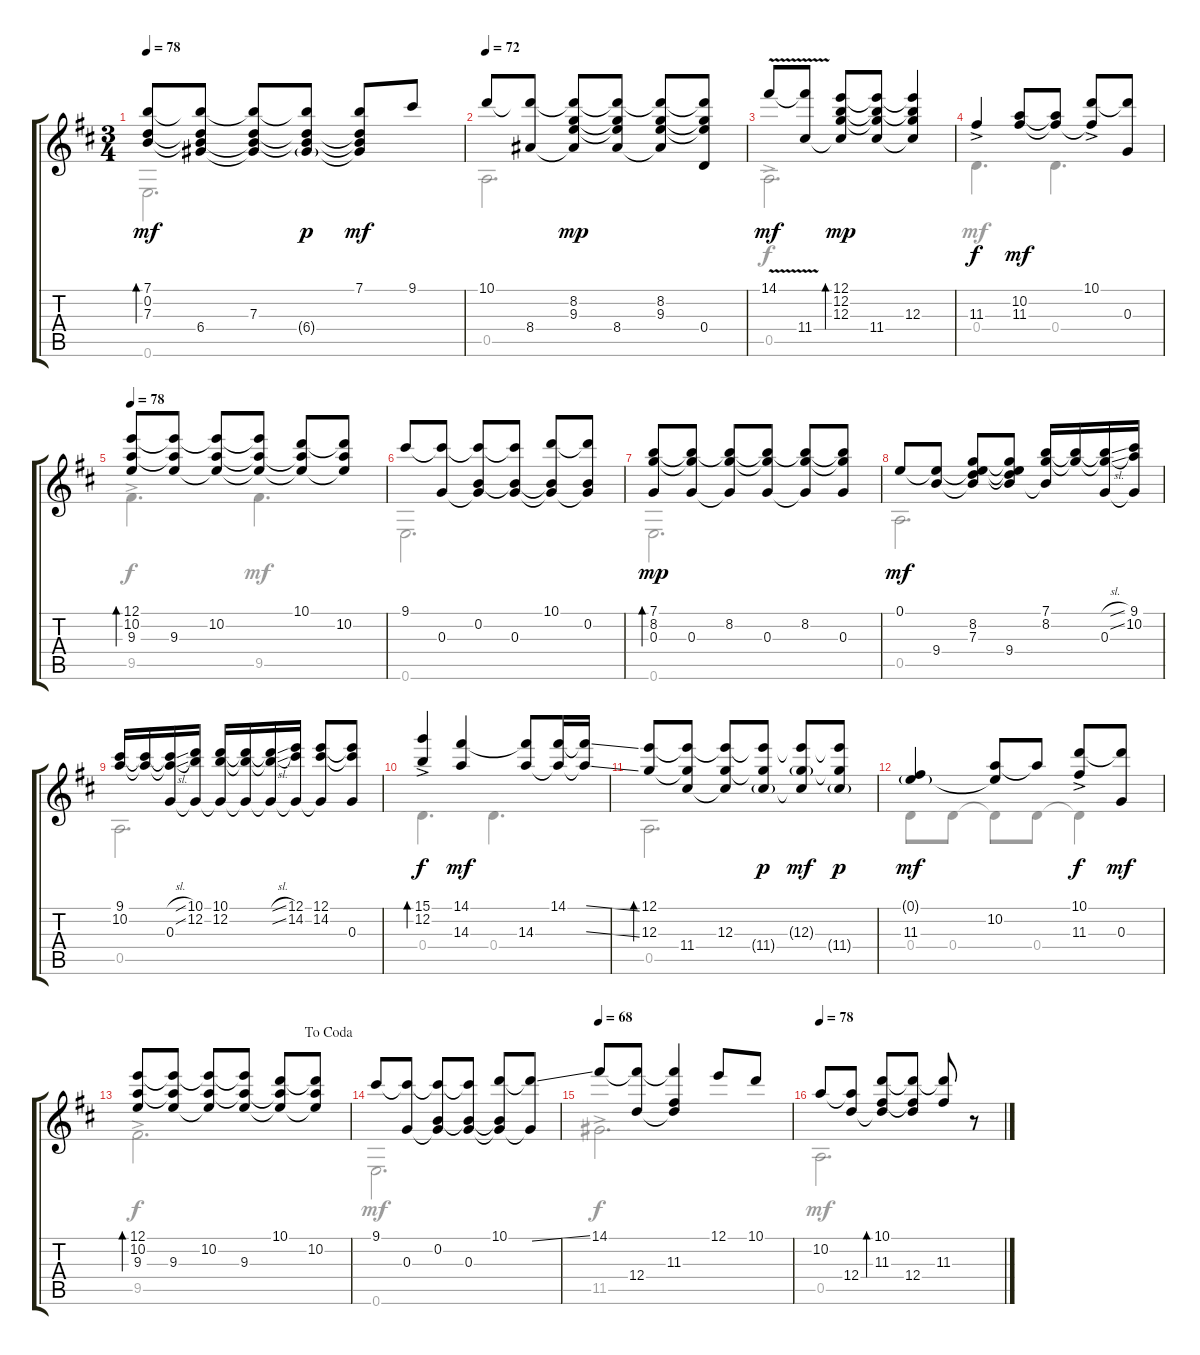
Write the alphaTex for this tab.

\track "" {instrument acousticguitarsteel}
\staff {score tabs}
\tuning (E4 B3 G3 D3 A2 E2) {hide}
\voice
\ts (3 4)
\tempo 78
\clef g2
\ks d
(7.1 0.2 7.3).8{bd 30 dy mf} (7.1{t} 0.2{t} 7.3{t} 6.4).8 (7.1{t} 0.2{t} 7.3 6.4{t}).8 (7.1{t} 0.2{t} 7.3{t} 6.4{g}).8{dy p} (7.1 0.2{t} 7.3{t} 6.4{t}).8{dy mf} 9.1.8 |
\tempo 72
10.1.8 (10.1{t} 8.4).8 (10.1{t} 8.2 9.3 8.4{t}).8{dy mp} (10.1{t} 8.2{t} 9.3{t} 8.4).8 (10.1{t} 8.2 9.3 8.4{t}).8 (10.1{t} 8.2{t} 9.3{t} 0.4).8 |
14.1{v}.8{dy mf} (14.1{t} 11.4).8 (12.1 12.2 12.3 11.4{t}).8{bd 30 dy mp} (12.1{t} 12.2{t} 12.3{t} 11.4).8 (12.1{t} 12.2{t} 12.3 11.4{t}).4 |
11.3{ac}.4{dy f} (10.2 11.3).8{dy mf} (10.2{t} 11.3{t}).8 (10.1{ac} 11.3{t}).8 (10.1{t} 0.3).8 |
\tempo 78
(12.1 10.2 9.3).8{bd 30} (12.1{t} 10.2{t} 9.3).8 (12.1{t} 10.2 9.3{t}).8 (12.1{t} 10.2{t} 9.3{t}).8 (10.1 10.2{t} 9.3{t}).8 (10.1{t} 10.2 9.3{t}).8 |
9.1.8 (9.1{t} 0.3).8 (9.1{t} 0.2 0.3{t}).8 (9.1{t} 0.2{t} 0.3).8 (10.1 0.2{t} 0.3{t}).8 (10.1{t} 0.2 0.3{t}).8 |
(7.1 8.2 0.3).8{bd 30 dy mp} (7.1{t} 8.2{t} 0.3).8 (7.1{t} 8.2 0.3{t}).8 (7.1{t} 8.2{t} 0.3).8 (7.1{t} 8.2 0.3{t}).8 (7.1{t} 8.2{t} 0.3).8 |
0.1.8{dy mf} (0.1{t} 9.4).8 (0.1{t} 8.2 7.3 9.4{t}).8 (0.1{t} 8.2{t} 7.3{t} 9.4).8 (7.1 8.2 9.4{t}).16 (7.1{t} 8.2{t}).16 (7.1{sl t} 8.2{sl t} 0.3).16 (9.1 10.2 0.3{t}).16 |
(9.1 10.2).16 (9.1{t} 10.2{t}).16 (9.1{sl t} 10.2{sl t} 0.3).16 (10.1 12.2 0.3{t}).16 (10.1 12.2 0.3{t}).16 (10.1{t} 12.2{t} 0.3{t}).16 (10.1{sl t} 12.2{sl t} 0.3{t}).16 (12.1 14.2 0.3{t}).16 (12.1 14.2 0.3{t}).8 (12.1{t} 14.2{t} 0.3).8 |
(15.1{ac} 12.2{ac}).4{bd 30 dy f} (14.1 14.3).4{dy mf} (14.1{t} 14.3).8 (14.1 14.3{t}).16 (14.1{ss t} 14.3{ss t}).16 |
(12.1 12.3).8{bd 30} (12.1{t} 12.3{t} 11.4).8 (12.1{t} 12.3 11.4{t}).8 (12.1{t} 12.3{t} 11.4{g}).8{dy p} (12.1{t} 12.3{g} 11.4{t}).8{dy mf} (12.1{t} 12.3{t} 11.4{g}).8{dy p} |
(0.1{g} 11.3).4{dy mf} (0.1{t} 10.2).8 10.2{t}.8 (10.1{ac} 11.3{ac}).8{dy f} (10.1{t} 0.3).8{dy mf} |
\jump dacoda
(12.1 10.2 9.3).8{bd 30} (12.1{t} 10.2{t} 9.3).8 (12.1{t} 10.2 9.3{t}).8 (12.1{t} 10.2{t} 9.3).8 (10.1 10.2{t} 9.3{t}).8 (10.1{t} 10.2 9.3{t}).8 |
9.1.8 (9.1{t} 0.3).8 (9.1{t} 0.2 0.3{t}).8 (9.1{t} 0.2{t} 0.3).8 (10.1 0.2{t} 0.3{t}).8 (10.1{ss t} 0.3{t}).8 |
\tempo 68
14.1.8 (14.1{t} 12.4).8 (14.1{t} 11.3 12.4{t}).4 12.1.8 10.1.8 |
\tempo 78
10.2.8 (10.2{t} 12.4).8 (10.1 11.3 12.4{t}).8{bd 30} (10.1{t} 11.3{t} 12.4).8 (10.1{t} 11.3).8 r.8
\voice
\clef g2
\ottava regular
\simile none
\ks d
0.6.2{d dy mf} |
0.5.2{d} |
0.5{ac}.2{d dy f} |
0.4.4{d dy mf} 0.4.4{d} |
9.5{ac}.4{d dy f} 9.5.4{d dy mf} |
0.6.2{d} |
0.6.2{d dy mp} |
0.5.2{d dy mf} |
0.5.2{d} |
0.4.4{d} 0.4.4{d} |
0.5.2{d} |
0.4.8 0.4.8 0.4{t}.8 0.4.8 0.4{t}.4 |
9.5{ac}.2{d dy f} |
0.6.2{d dy mf} |
11.5{ac}.2{d dy f} |
0.5.2{d dy mf}
